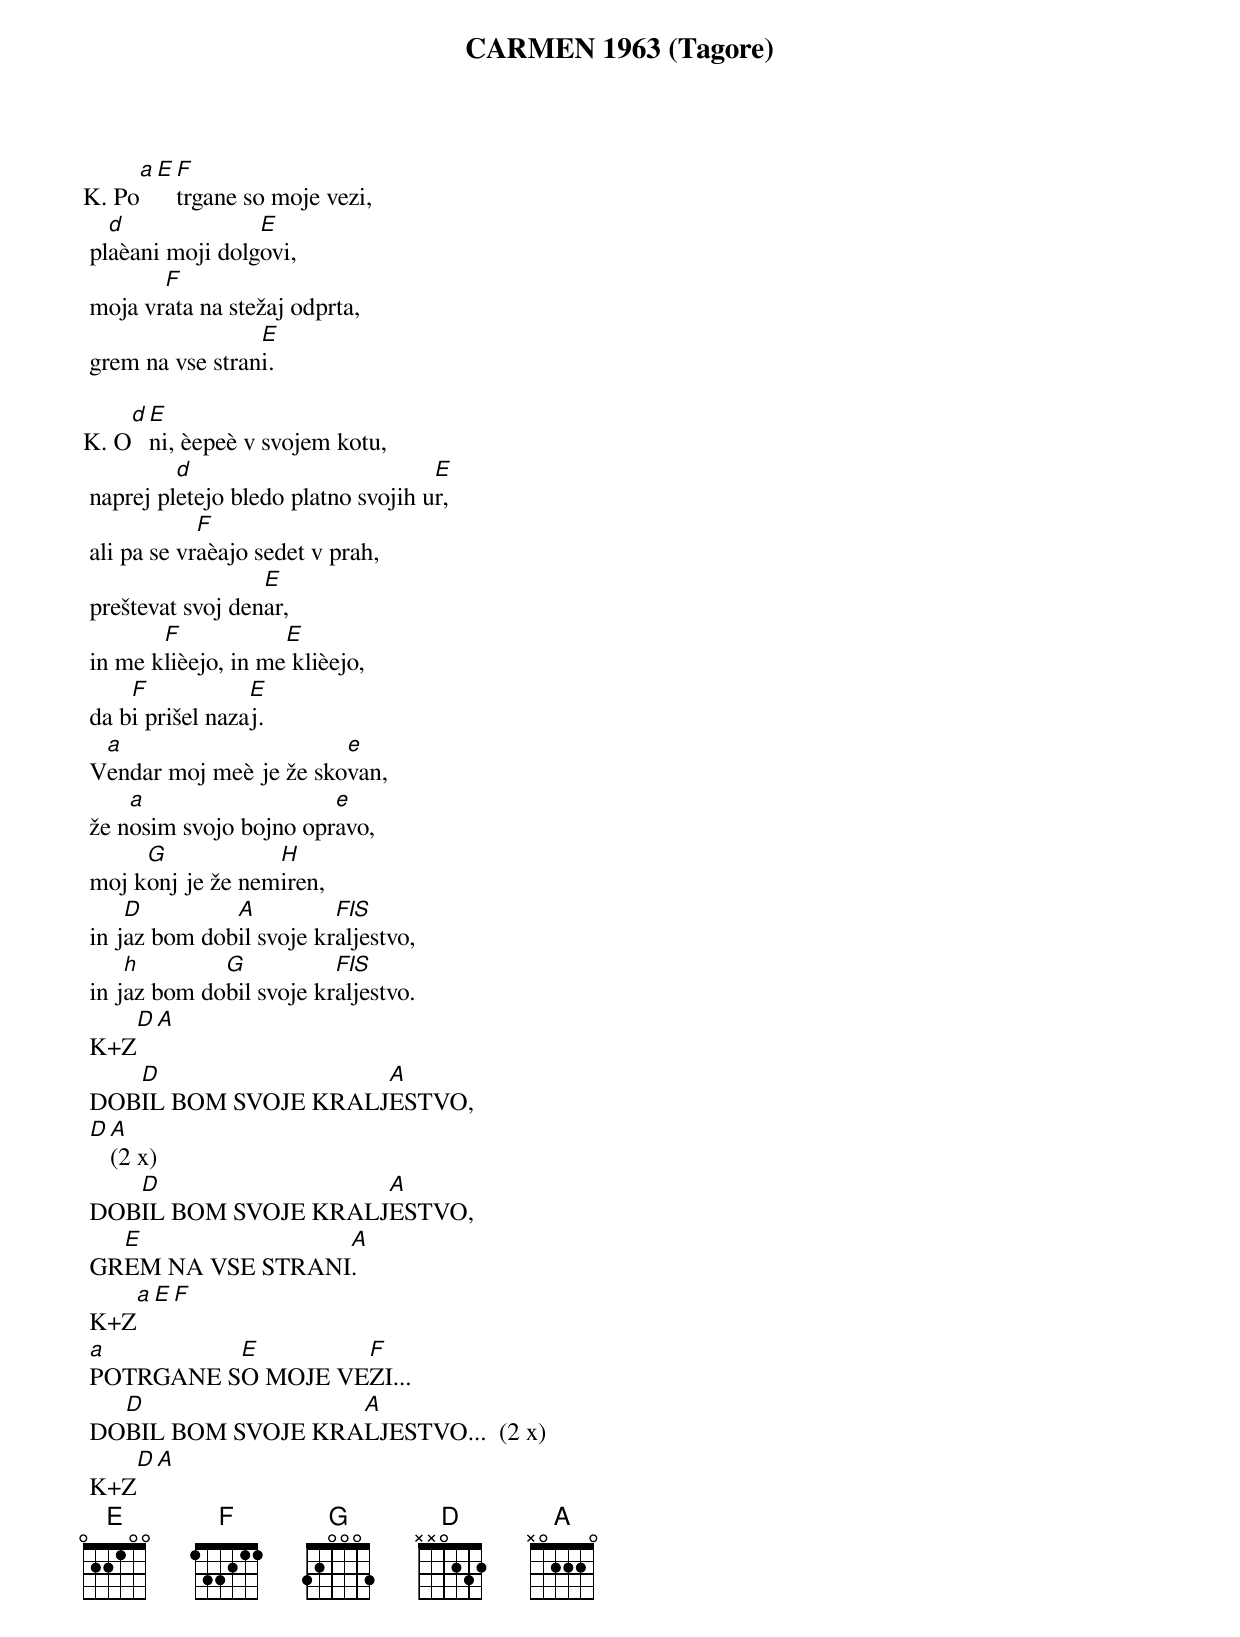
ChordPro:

{title: CARMEN 1963 (Tagore)}

K.	Po[a][E][F]trgane so moje vezi,
	pl[d]aèani moji dolg[E]ovi,
	moja vr[F]ata na stežaj odprta,
	grem na vse stran[E]i.

K.	O[d][E]ni, èepeè v svojem kotu,
	naprej pl[d]etejo bledo platno svojih u[E]r,
	ali pa se vr[F]aèajo sedet v prah,
	preštevat svoj den[E]ar,
	in me k[F]lièejo, in me[E] klièejo,
	da b[F]i prišel naza[E]j.
	V[a]endar moj meè je že sko[e]van,
	že n[a]osim svojo bojno opr[e]avo,
	moj k[G]onj je že nem[H]iren,
	in j[D]az bom dob[A]il svoje kr[FIS]aljestvo,
	in j[h]az bom do[G]bil svoje kr[FIS]aljestvo.
	K+Z[D][A]
	DOB[D]IL BOM SVOJE KRALJ[A]ESTVO,
	[D][A](2 x)
	DOB[D]IL BOM SVOJE KRALJ[A]ESTVO,
	GR[E]EM NA VSE STRANI[A].
	K+Z[a][E][F]
	[a]POTRGANE S[E]O MOJE VE[F]ZI...
	DO[D]BIL BOM SVOJE KRA[A]LJESTVO...  (2 x)
	K+Z[D][A]
